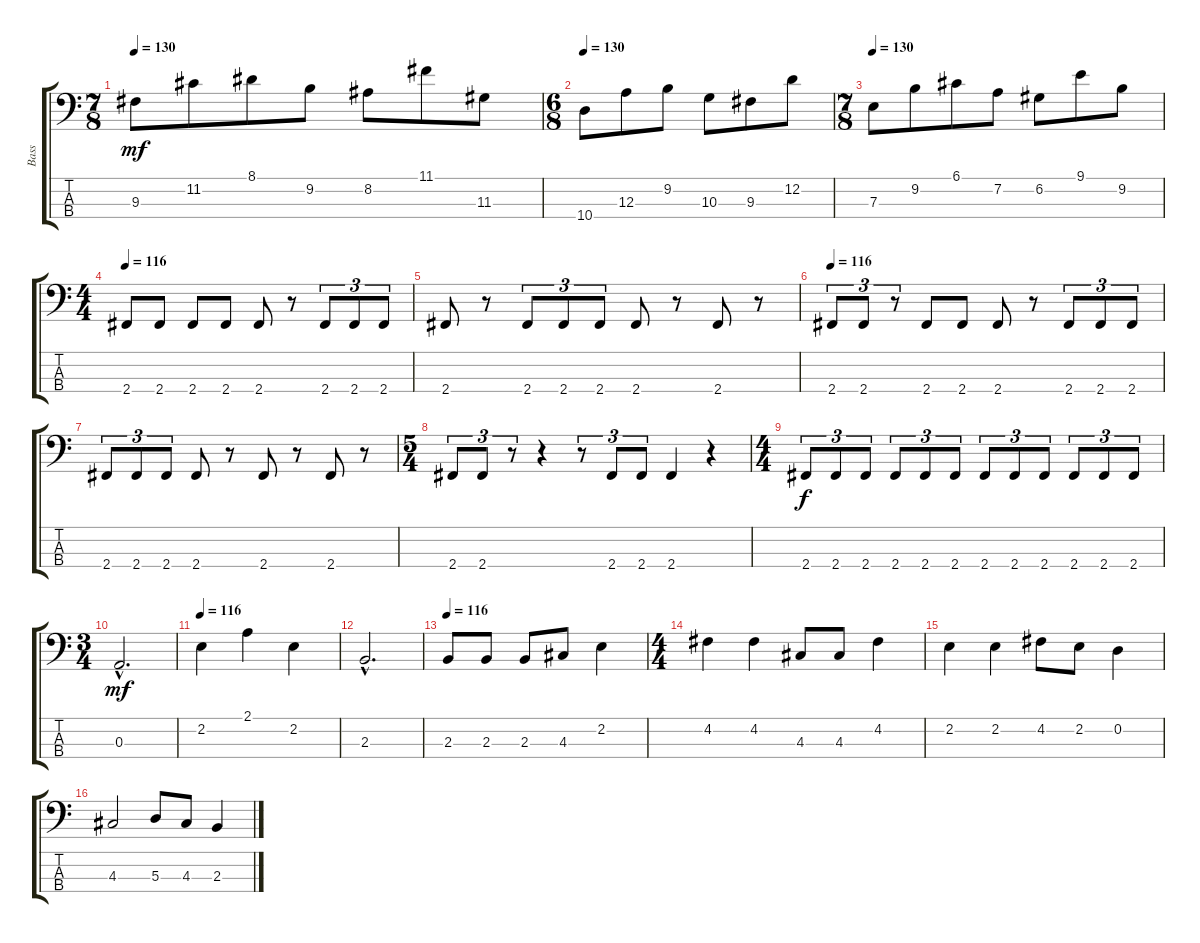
\track ("Bass" "Bass") {instrument electricbassfinger}
\staff {score tabs}
\tuning (G2 D2 A1 E1) {hide}
\ts (7 8)
\tempo 130
\clef f4
\ks c
9.3.8{dy mf} 11.2.8 8.1.8 9.2.8 8.2.8 11.1.8 11.3.8 |
\ts (6 8)
\tempo 130
10.4.8 12.3.8 9.2.8 10.3.8 9.3.8 12.2.8 |
\ts (7 8)
\tempo 130
7.3.8 9.2.8 6.1.8 7.2.8 6.2.8 9.1.8 9.2.8 |
\ts (4 4)
\tempo 116
2.4.8 2.4.8 2.4.8 2.4.8 2.4.8 r.8 2.4.8{tu (3 2)} 2.4.8{tu (3 2)} 2.4.8{tu (3 2)} |
2.4.8 r.8 2.4.8{tu (3 2)} 2.4.8{tu (3 2)} 2.4.8{tu (3 2)} 2.4.8 r.8 2.4.8 r.8 |
\tempo 116
2.4.8{tu (3 2)} 2.4.8{tu (3 2)} r.8{tu (3 2)} 2.4.8 2.4.8 2.4.8 r.8 2.4.8{tu (3 2)} 2.4.8{tu (3 2)} 2.4.8{tu (3 2)} |
2.4.8{tu (3 2)} 2.4.8{tu (3 2)} 2.4.8{tu (3 2)} 2.4.8 r.8 2.4.8 r.8 2.4.8 r.8 |
\ts (5 4)
2.4.8{tu (3 2)} 2.4.8{tu (3 2)} r.8{tu (3 2)} r.4 r.8{tu (3 2)} 2.4.8{tu (3 2)} 2.4.8{tu (3 2)} 2.4.4 r.4 |
\ts (4 4)
2.4.8{tu (3 2) dy f} 2.4.8{tu (3 2)} 2.4.8{tu (3 2)} 2.4.8{tu (3 2)} 2.4.8{tu (3 2)} 2.4.8{tu (3 2)} 2.4.8{tu (3 2)} 2.4.8{tu (3 2)} 2.4.8{tu (3 2)} 2.4.8{tu (3 2)} 2.4.8{tu (3 2)} 2.4.8{tu (3 2)} |
\ts (3 4)
0.3{hac}.2{d dy mf} |
\tempo 116
2.2.4 2.1.4 2.2.4 |
2.3{hac}.2{d} |
\tempo 116
2.3.8 2.3.8 2.3.8 4.3.8 2.2.4 |
\ts (4 4)
4.2.4 4.2.4 4.3.8 4.3.8 4.2.4 |
2.2.4 2.2.4 4.2.8 2.2.8 0.2.4 |
4.3.2 5.3.8 4.3.8 2.3.4
